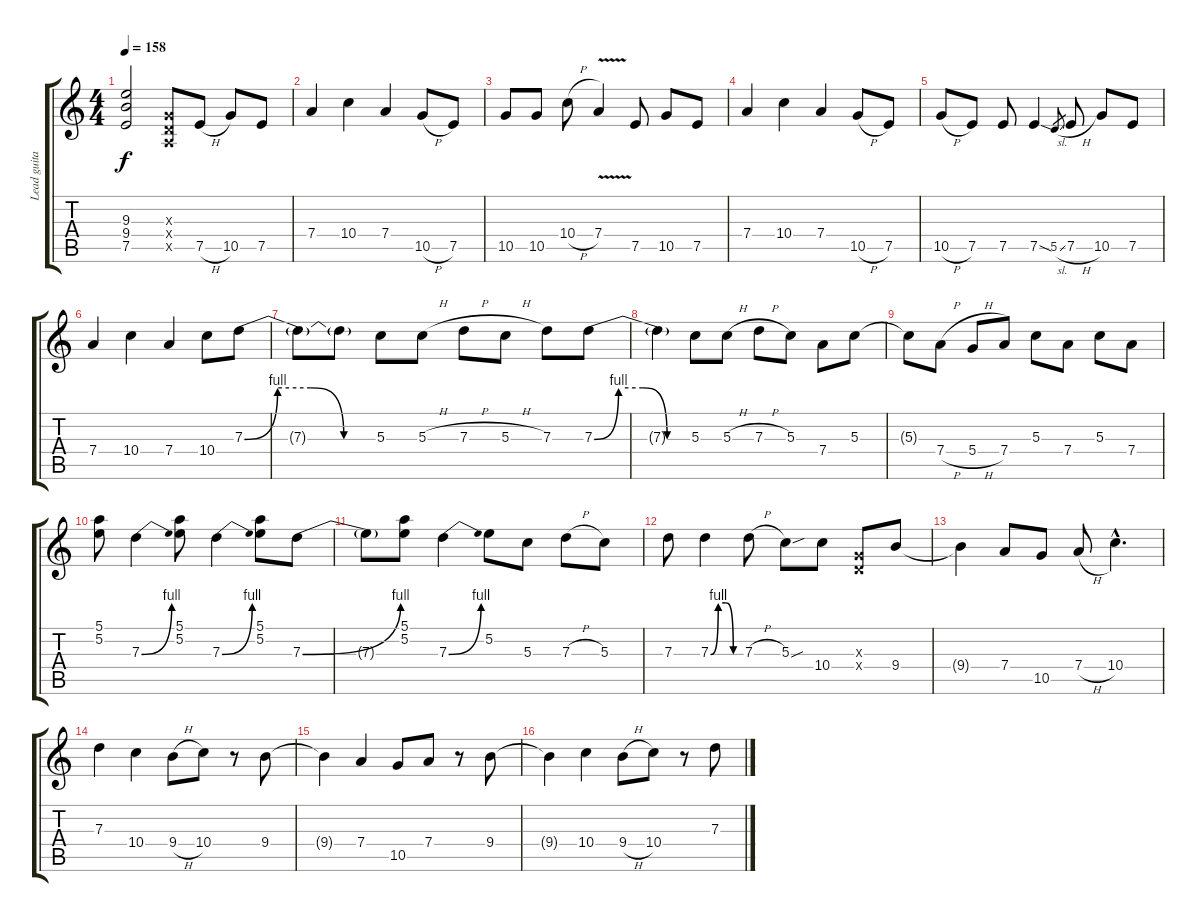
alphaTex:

\track ("Lead guitar" "Lead guita") {instrument overdrivenguitar}
\staff {score tabs}
\tuning (E4 B3 G3 D3 A2 E2) {hide}
\ts (4 4)
\tempo 158
\clef g2
\ks c
(9.3 9.4 7.5).2{dy f} (0.3{x} 0.4{x} 0.5{x}).8 7.5{h}.8{volume 15} 10.5.8 7.5.8 |
7.4.4 10.4.4 7.4.4 10.5{h}.8 7.5.8 |
10.5.8 10.5.8 10.4{h}.8 7.4{v}.4 7.5.8 10.5.8 7.5.8 |
7.4.4 10.4.4 7.4.4 10.5{h}.8 7.5.8 |
10.5{h}.8 7.5.8 7.5.8 7.5{sod}.4 5.5{sl}.8{gr} 7.5{h}.8 10.5.8 7.5.8 |
7.4.4 10.4.4 7.4.4 10.4.8 7.3{be (custom 0 0 15 4 30 4 45 0 60 0)}.8 |
7.3{t}.8 7.3{t}.8 5.3.8 5.3{h}.8 7.3{h}.8 5.3{h}.8 7.3.8 7.3{be (custom 0 0 15 4 30 4 45 0 60 0)}.8 |
7.3{t}.4 5.3.8 5.3{h}.8 7.3{h}.8 5.3.8 7.4.8 5.3.8 |
5.3{t}.8 7.4{h}.8 5.4{h}.8 7.4.8 5.3.8 7.4.8 5.3.8 7.4.8 |
(5.1 5.2).8 7.3{be (bend 0 0 60 4)}.4 (5.1 5.2).8 7.3{be (bend 0 0 60 4)}.4 (5.1 5.2).8 7.3{be (bend 0 0 60 4)}.8 |
7.3{t}.8 (5.1 5.2).8 7.3{be (bend 0 0 60 4)}.4 5.2.8 5.3.8 7.3{h}.8 5.3.8 |
7.3.8 7.3{be (custom 0 0 15 4 30 4 45 0 60 0)}.4 7.3{h}.8 5.3{sou}.8 10.4.8 (0.3{x} 0.4{x}).8 9.4.8 |
9.4{t}.4 7.4.8 10.5.8 7.4{h}.8 10.4{hac}.4{d} |
7.3.4 10.4.4 9.4{h}.8 10.4.8 r.8 9.4.8 |
9.4{t}.4 7.4.4 10.5.8 7.4.8 r.8 9.4.8 |
9.4{t}.4 10.4.4 9.4{h}.8 10.4.8 r.8 7.3.8
